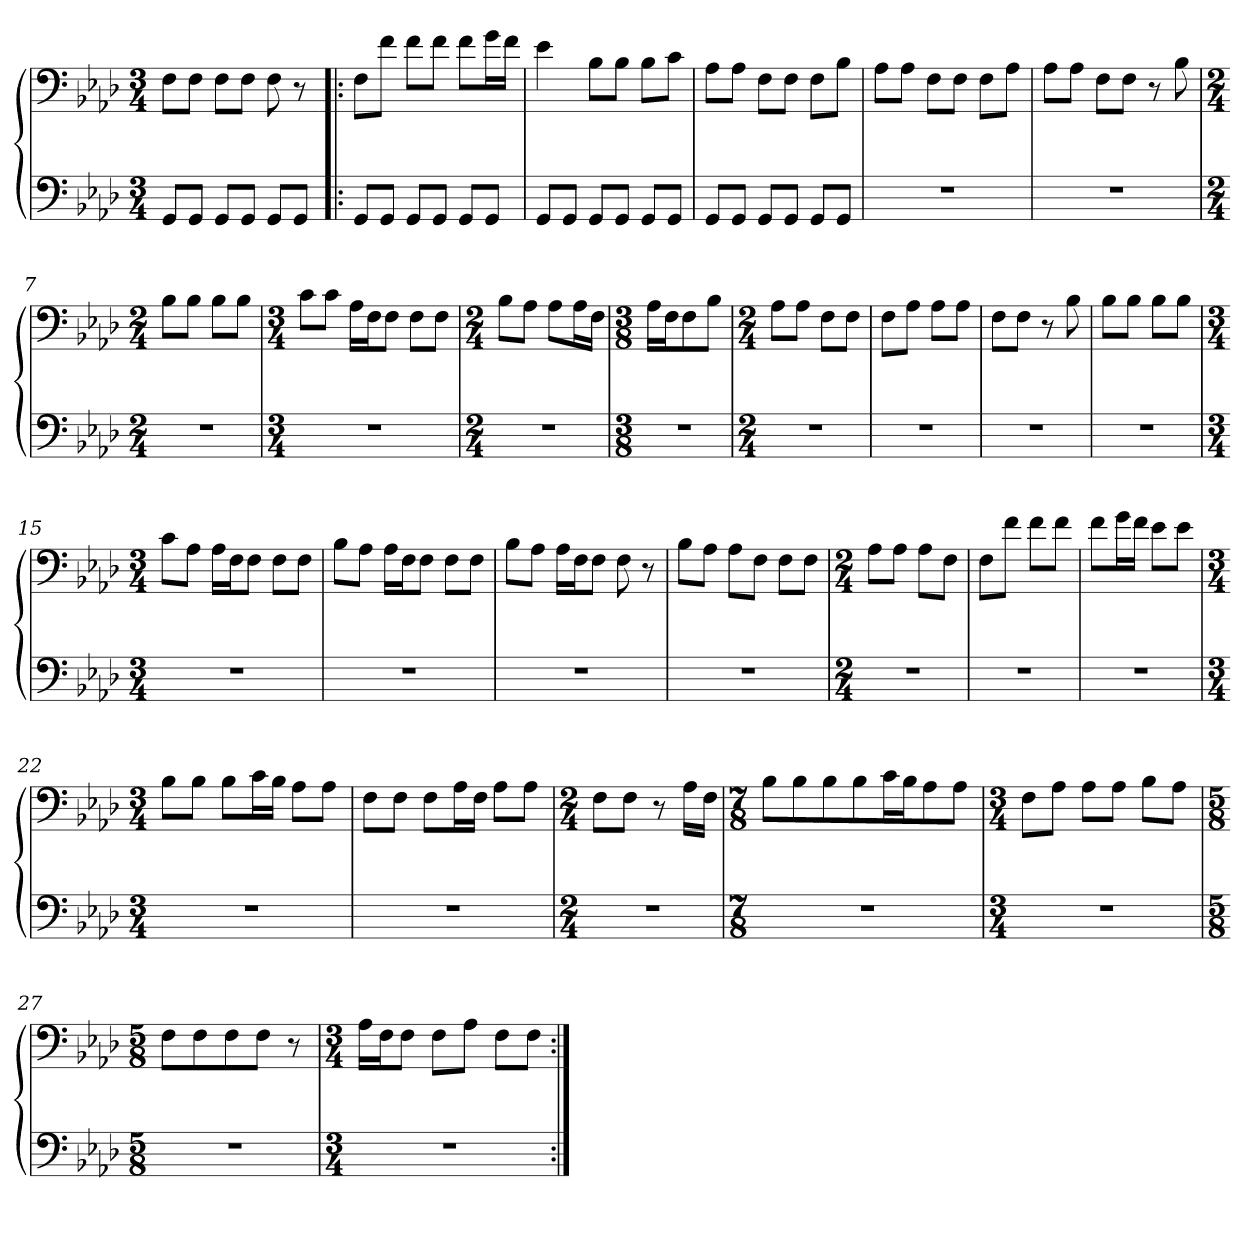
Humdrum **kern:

**kern	**kern
*part1	*part1
*staff2	*staff1
*clefF4	*clefF4
*k[b-e-a-d-]	*k[b-e-a-d-]
*M3/4	*M3/4
=1	=1
8GG/L	8F\L
8GG/J	8F\J
8GG/L	8F\L
8GG/J	8F\J
8GG/L	8F\
8GG/J	8r
=2!|:	=2!|:
8GG/L	8F\L
8GG/J	8f\J
8GG/L	8f\L
8GG/J	8f\J
8GG/L	8f\L
8GG/J	16g\L
.	16f\JJ
=3	=3
8GG/L	4e-\
8GG/J	.
8GG/L	8B-\L
8GG/J	8B-\J
8GG/L	8B-\L
8GG/J	8c\J
=4	=4
8GG/L	8A-\L
8GG/J	8A-\J
8GG/L	8F\L
8GG/J	8F\J
8GG/L	8F\L
8GG/J	8B-\J
=5	=5
2.r	8A-\L
.	8A-\J
.	8F\L
.	8F\J
.	8F\L
.	8A-\J
=6	=6
2.r	8A-\L
.	8A-\J
.	8F\L
.	8F\J
.	8r
.	8B-\
=7	=7
*M2/4	*M2/4
2r	8B-\L
.	8B-\J
.	8B-\L
.	8B-\J
=8	=8
*M3/4	*M3/4
2.r	8c\L
.	8c\J
.	16A-\LL
.	16F\J
.	8F\J
.	8F\L
.	8F\J
=9	=9
*M2/4	*M2/4
2r	8B-\L
.	8A-\J
.	8A-\L
.	16A-\L
.	16F\JJ
=10	=10
*M3/8	*M3/8
4.r	16A-\LL
.	16F\J
.	8F\
.	8B-\J
=11	=11
*M2/4	*M2/4
2r	8A-\L
.	8A-\J
.	8F\L
.	8F\J
=12	=12
2r	8F\L
.	8A-\J
.	8A-\L
.	8A-\J
=13	=13
2r	8F\L
.	8F\J
.	8r
.	8B-\
=14	=14
2r	8B-\L
.	8B-\J
.	8B-\L
.	8B-\J
=15	=15
*M3/4	*M3/4
2.r	8c\L
.	8A-\J
.	16A-\LL
.	16F\J
.	8F\J
.	8F\L
.	8F\J
=16	=16
2.r	8B-\L
.	8A-\J
.	16A-\LL
.	16F\J
.	8F\J
.	8F\L
.	8F\J
=17	=17
2.r	8B-\L
.	8A-\J
.	16A-\LL
.	16F\J
.	8F\J
.	8F\
.	8r
=18	=18
2.r	8B-\L
.	8A-\J
.	8A-\L
.	8F\J
.	8F\L
.	8F\J
=19	=19
*M2/4	*M2/4
2r	8A-\L
.	8A-\J
.	8A-\L
.	8F\J
=20	=20
2r	8F\L
.	8f\J
.	8f\L
.	8f\J
=21	=21
2r	8f\L
.	16g\L
.	16f\JJ
.	8e-\L
.	8e-\J
=22	=22
*M3/4	*M3/4
2.r	8B-\L
.	8B-\J
.	8B-\L
.	16c\L
.	16B-\JJ
.	8A-\L
.	8A-\J
=23	=23
2.r	8F\L
.	8F\J
.	8F\L
.	16A-\L
.	16F\JJ
.	8A-\L
.	8A-\J
=24	=24
*M2/4	*M2/4
2r	8F\L
.	8F\J
.	8r
.	16A-\LL
.	16F\JJ
=25	=25
*M7/8	*M7/8
2..r	8B-\L
.	8B-\
.	8B-\
.	8B-\
.	16c\L
.	16B-\J
.	8A-\
.	8A-\J
=26	=26
*M3/4	*M3/4
2.r	8F\L
.	8A-\J
.	8A-\L
.	8A-\J
.	8B-\L
.	8A-\J
=27	=27
*M5/8	*M5/8
3...r	8F\L
.	8F\
.	8F\
.	8F\J
.	8r
=28	=28
*M3/4	*M3/4
2.r	16A-\LL
.	16F\J
.	8F\J
.	8F\L
.	8A-\J
.	8F\L
.	8F\J
=:|!	=:|!
*-	*-
